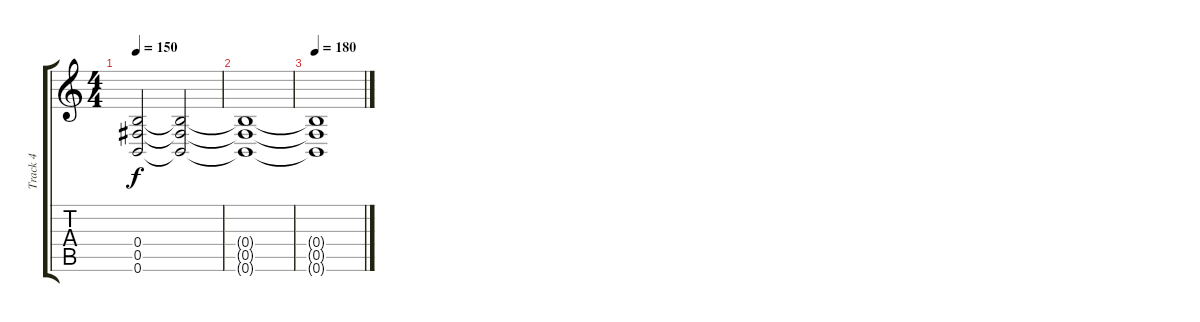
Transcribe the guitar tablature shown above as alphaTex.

\track ("Track 4" "Track 4") {instrument distortionguitar}
\staff {score tabs}
\tuning (Db4 Ab3 E3 B2 Gb2 B1) {hide}
\ts (4 4)
\tempo 150
\clef g2
\ks c
(0.4 0.5 0.6).2{dy f} (0.4{t} 0.5{t} 0.6{t}).2 |
(0.4{t} 0.5{t} 0.6{t}).1 |
\tempo 180
(0.4{t} 0.5{t} 0.6{t}).1
